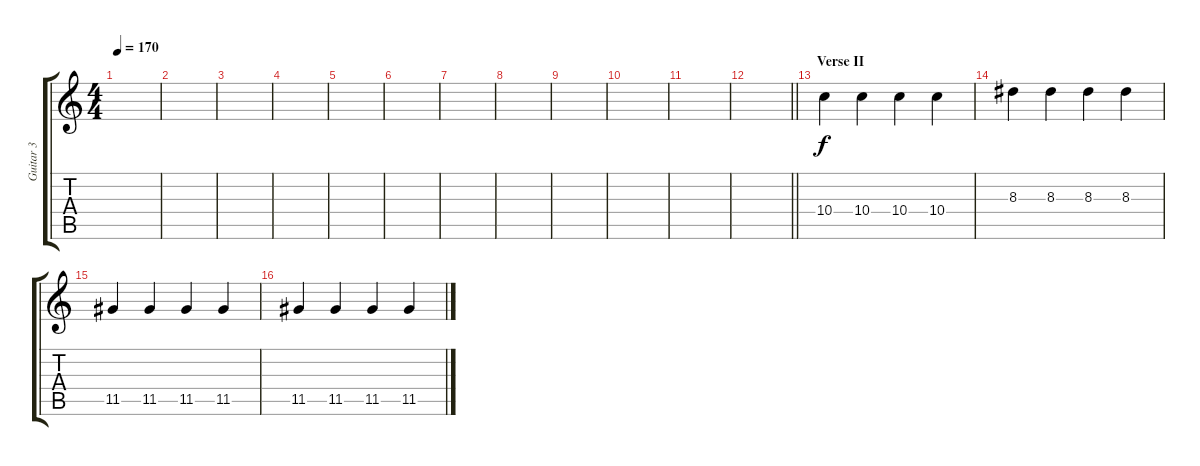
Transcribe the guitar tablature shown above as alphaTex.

\track ("Guitar 3" "Guitar 3") {instrument electricguitarclean}
\staff {score tabs}
\tuning (E4 B3 G3 D3 A2 E2) {hide}
\ts (4 4)
\tempo 170
\clef g2
\ks c
|
|
|
|
|
|
|
|
|
|
|
\barLineRight lightlight
|
\section ("" "Verse II")
10.4.4 10.4.4 10.4.4 10.4.4 |
8.3.4 8.3.4 8.3.4 8.3.4 |
11.5.4 11.5.4 11.5.4 11.5.4 |
11.5.4 11.5.4 11.5.4 11.5.4
